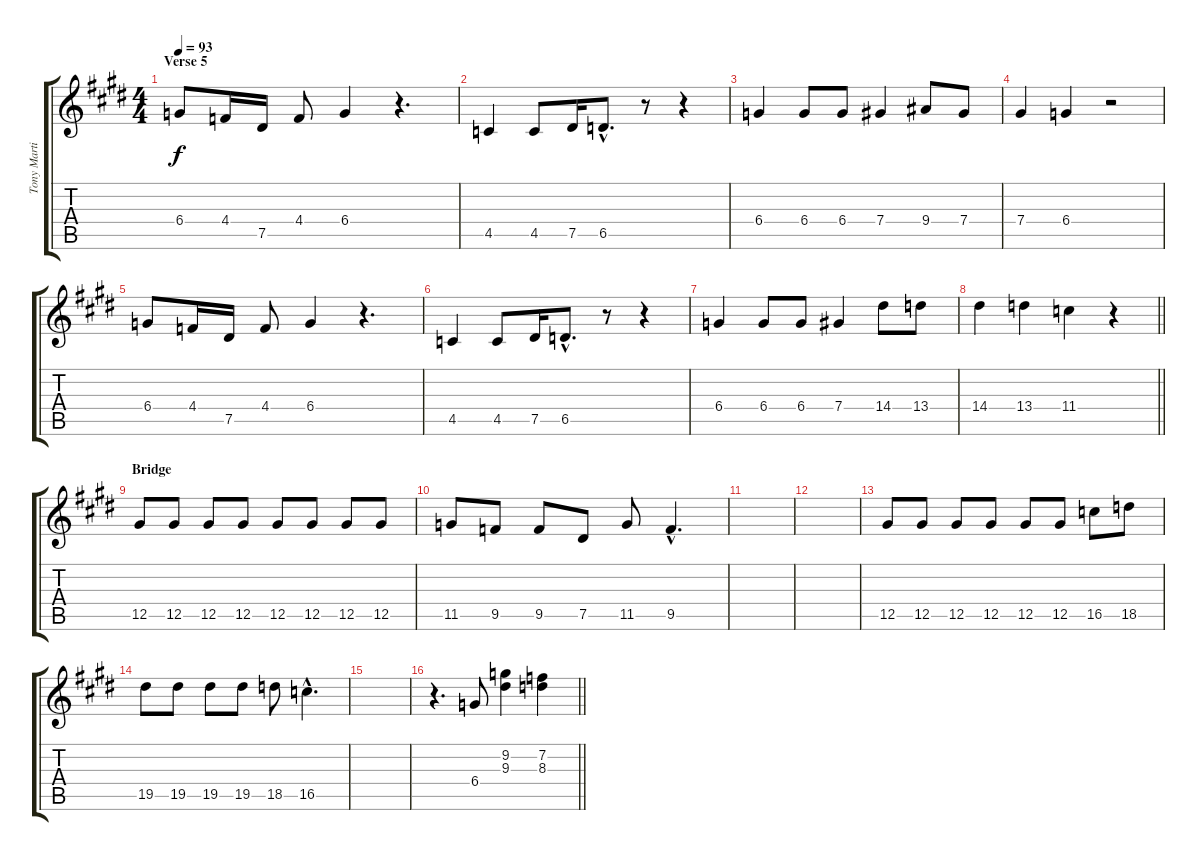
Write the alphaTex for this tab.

\track ("Tony Martin" "Tony Marti") {instrument recorder}
\staff {score tabs}
\tuning (Eb5 Bb4 Gb4 Db4 Ab3 Eb3) {hide}
\ts (4 4)
\section ("" "Verse 5")
\tempo 93
\clef g2
\ks c#minor
6.4.8{dy f} 4.4.16 7.5.16 4.4.8 6.4.4 r.4{d} |
4.5.4 4.5.8 7.5.16 6.5{hac}.8{d} r.8 r.4 |
6.4.4 6.4.8 6.4.8 7.4.4 9.4.8 7.4.8 |
7.4.4 6.4.4 r.2 |
6.4.8 4.4.16 7.5.16 4.4.8 6.4.4 r.4{d} |
4.5.4 4.5.8 7.5.16 6.5{hac}.8{d} r.8 r.4 |
6.4.4 6.4.8 6.4.8 7.4.4 14.4.8 13.4.8 |
\barLineRight lightlight
14.4.4 13.4.4 11.4.4 r.4 |
\section ("" "Bridge")
12.5.8 12.5.8 12.5.8 12.5.8 12.5.8 12.5.8 12.5.8 12.5.8 |
11.5.8 9.5.8 9.5.8 7.5.8 11.5.8 9.5{hac}.4{d} |
|
|
12.5.8 12.5.8 12.5.8 12.5.8 12.5.8 12.5.8 16.5.8 18.5.8 |
19.5.8 19.5.8 19.5.8 19.5.8 18.5.8 16.5{hac}.4{d} |
|
\barLineRight lightlight
r.4{d} 6.4.8 (9.2 9.3).4 (7.2 8.3).4
